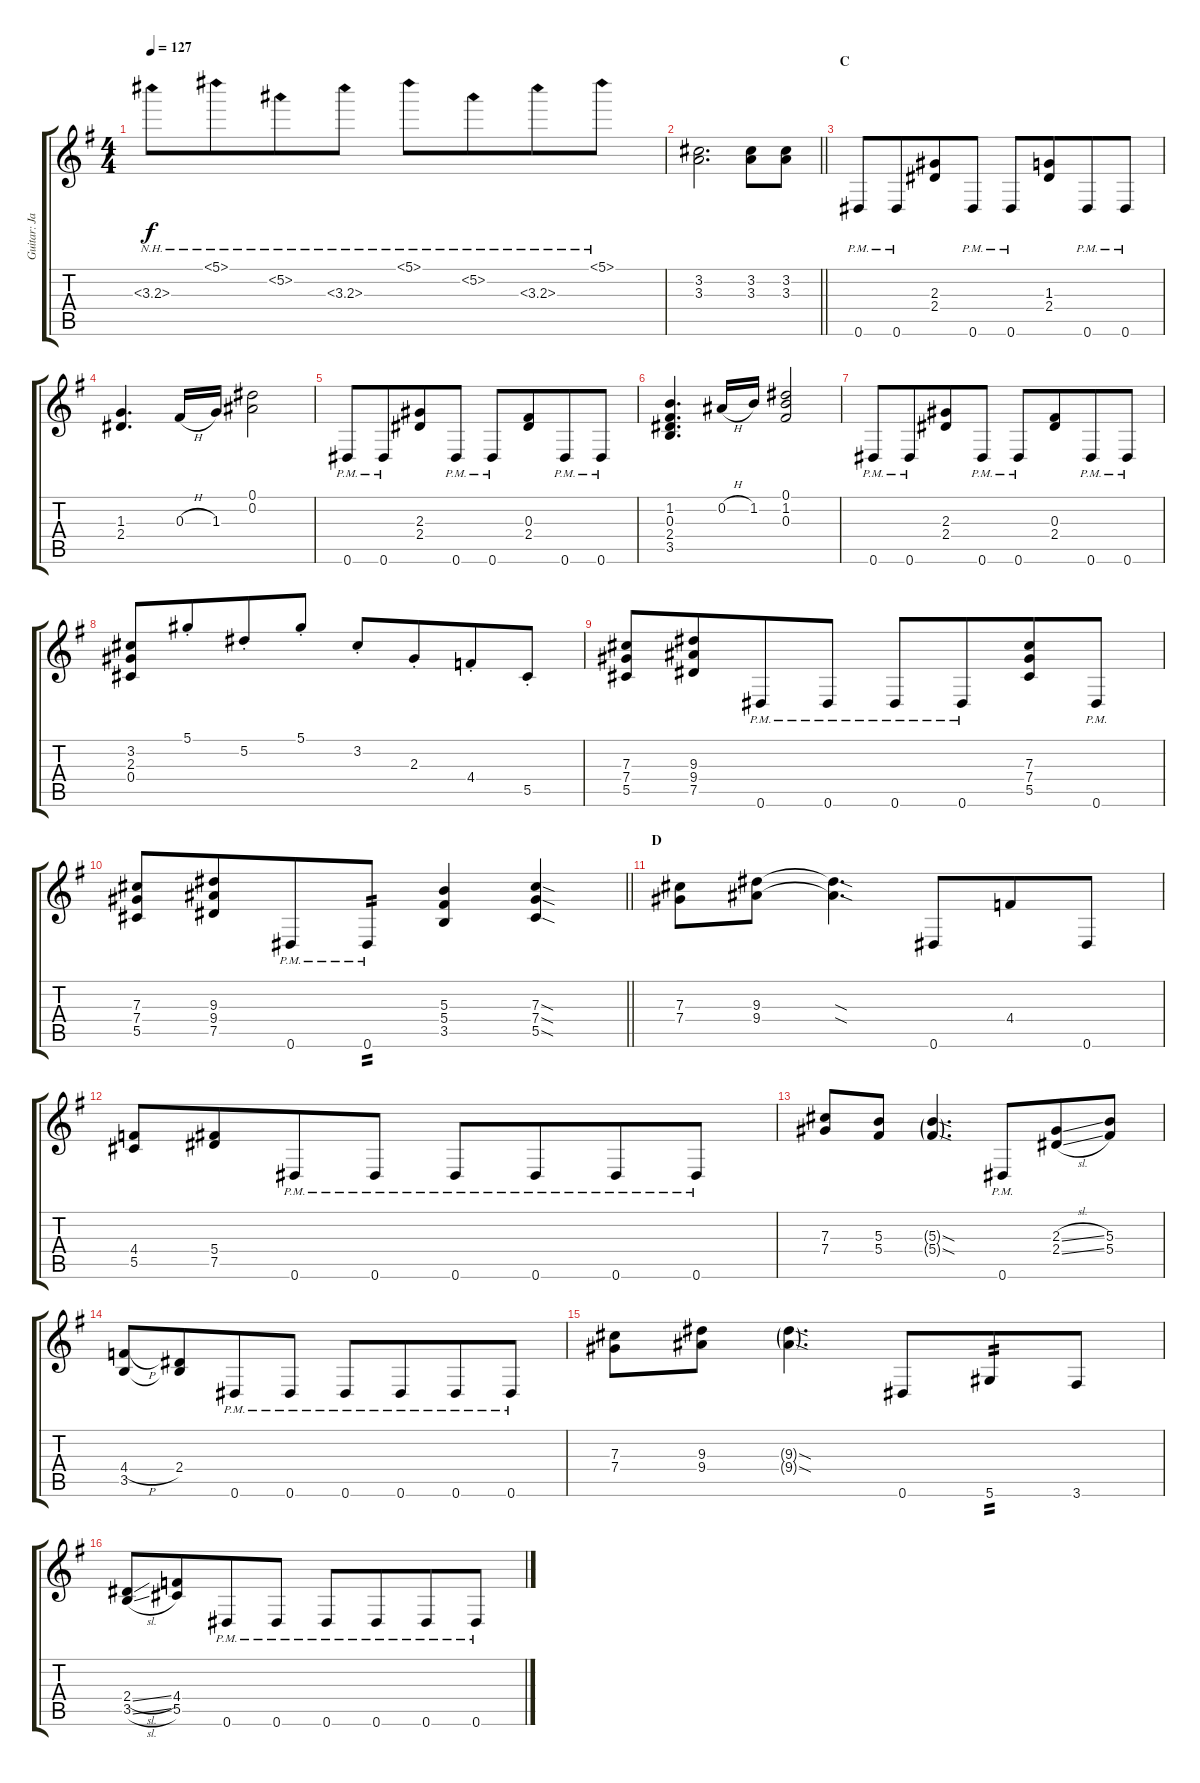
\track ("Guitar: Jake" "Guitar: Ja") {instrument distortionguitar}
\staff {score tabs}
\tuning (Eb4 Bb3 Gb3 Db3 Ab2 Eb2) {hide}
\ts (4 4)
\tempo 127
\clef g2
\ks g
3.3{nh}.8{dy f} 5.1{nh}.8{beam merge} 5.2{nh}.8 3.3{nh}.8 5.1{nh}.8 5.2{nh}.8{beam merge} 3.3{nh}.8 5.1{nh}.8 |
\barLineRight lightlight
(3.2 3.3).2{d} (3.2 3.3).8 (3.2 3.3).8 |
\section ("" "C")
0.6{pm}.8 0.6{pm}.8{beam merge} (2.3 2.4).8 0.6{pm}.8 0.6{pm}.8 (1.3 2.4).8{beam merge} 0.6{pm}.8 0.6{pm}.8 |
(1.3 2.4).4{d} 0.3{h}.16 1.3.16 (0.1 0.2).2 |
0.6{pm}.8 0.6{pm}.8{beam merge} (2.3 2.4).8 0.6{pm}.8 0.6{pm}.8 (0.3 2.4).8{beam merge} 0.6{pm}.8 0.6{pm}.8 |
(1.2 0.3 2.4 3.5).4{d} 0.2{h}.16 1.2.16 (0.1 1.2 0.3).2 |
0.6{pm}.8 0.6{pm}.8{beam merge} (2.3 2.4).8 0.6{pm}.8 0.6{pm}.8 (0.3 2.4).8{beam merge} 0.6{pm}.8 0.6{pm}.8 |
(3.2 2.3 0.4).8 5.1{st}.8{beam merge} 5.2{st}.8 5.1{st}.8 3.2{st}.8 2.3{st}.8{beam merge} 4.4{st}.8 5.5{st}.8 |
(7.3 7.4 5.5).8 (9.3 9.4 7.5).8{beam merge} 0.6{pm}.8 0.6{pm}.8 0.6{pm}.8 0.6{pm}.8{beam merge} (7.3 7.4 5.5).8 0.6{pm}.8 |
\barLineRight lightlight
(7.3 7.4 5.5).8 (9.3 9.4 7.5).8{beam merge} 0.6{pm}.8 0.6{pm}.8{tp 2} (5.3 5.4 3.5).4 (7.3{sod} 7.4{sod} 5.5{sod}).4 |
\section ("" "D")
(7.3 7.4).8 (9.3 9.4).8 (9.3{sod t} 9.4{sod t}).4{d} 0.6.8{beam merge} 4.4.8 0.6.8 |
(4.4 5.5).8 (5.4 7.5).8{beam merge} 0.6{pm}.8 0.6{pm}.8 0.6{pm}.8 0.6{pm}.8{beam merge} 0.6{pm}.8 0.6{pm}.8 |
(7.3 7.4).8 (5.3 5.4).8 (5.3{sod g} 5.4{sod g}).4{d} 0.6{pm}.8{beam merge} (2.3{sl} 2.4{sl}).8 (5.3 5.4).8 |
(4.4{h} 3.5).8 (2.4 3.5{t}).8{beam merge} 0.6{pm}.8 0.6{pm}.8 0.6{pm}.8 0.6{pm}.8{beam merge} 0.6{pm}.8 0.6{pm}.8 |
(7.3 7.4).8 (9.3 9.4).8 (9.3{sod g} 9.4{sod g}).4{d} 0.6.8{beam merge} 5.6.8{tp 2} 3.6.8 |
(2.4{sl} 3.5{sl}).8 (4.4 5.5).8{beam merge} 0.6{pm}.8 0.6{pm}.8 0.6{pm}.8 0.6{pm}.8{beam merge} 0.6{pm}.8 0.6{pm}.8
